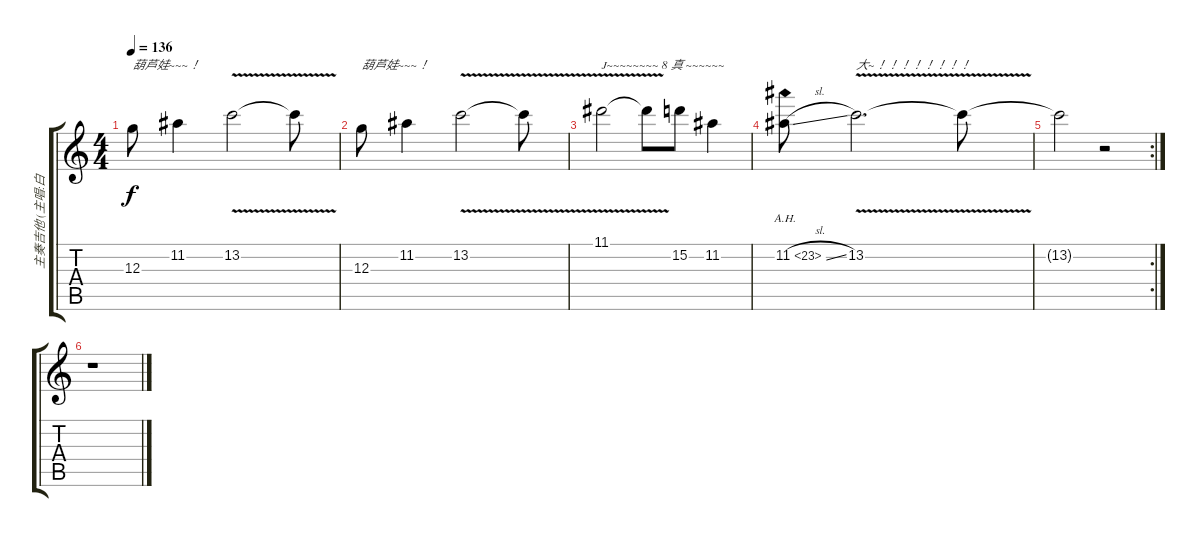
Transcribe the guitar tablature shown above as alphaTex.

\track ("主奏吉他 (主唱:白娃子)" "主奏吉他 (主唱:白") {instrument distortionguitar}
\staff {score tabs}
\tuning (E4 B3 G3 D3 A2 E2) {hide}
\ts (4 4)
\tempo 136
\clef g2
\ks c
12.3.8{txt "葫芦娃~~~！" dy f} 11.2.4 13.2{v}.2 13.2{t}.8 |
12.3.8{txt "葫芦娃~~~！"} 11.2.4 13.2{v}.2 13.2{t}.8 |
11.1{v}.2{txt "J~~~~~~~~ 8 真 ~~~~~~"} 11.1{t}.8 15.2.8 11.2.4 |
11.2{ah 12 sl}.8 13.2{v}.2{d txt "大~！！！！！！！！"} 13.2{t}.8 |
\rc 2
13.2{t}.2 r.2 |
r.1
